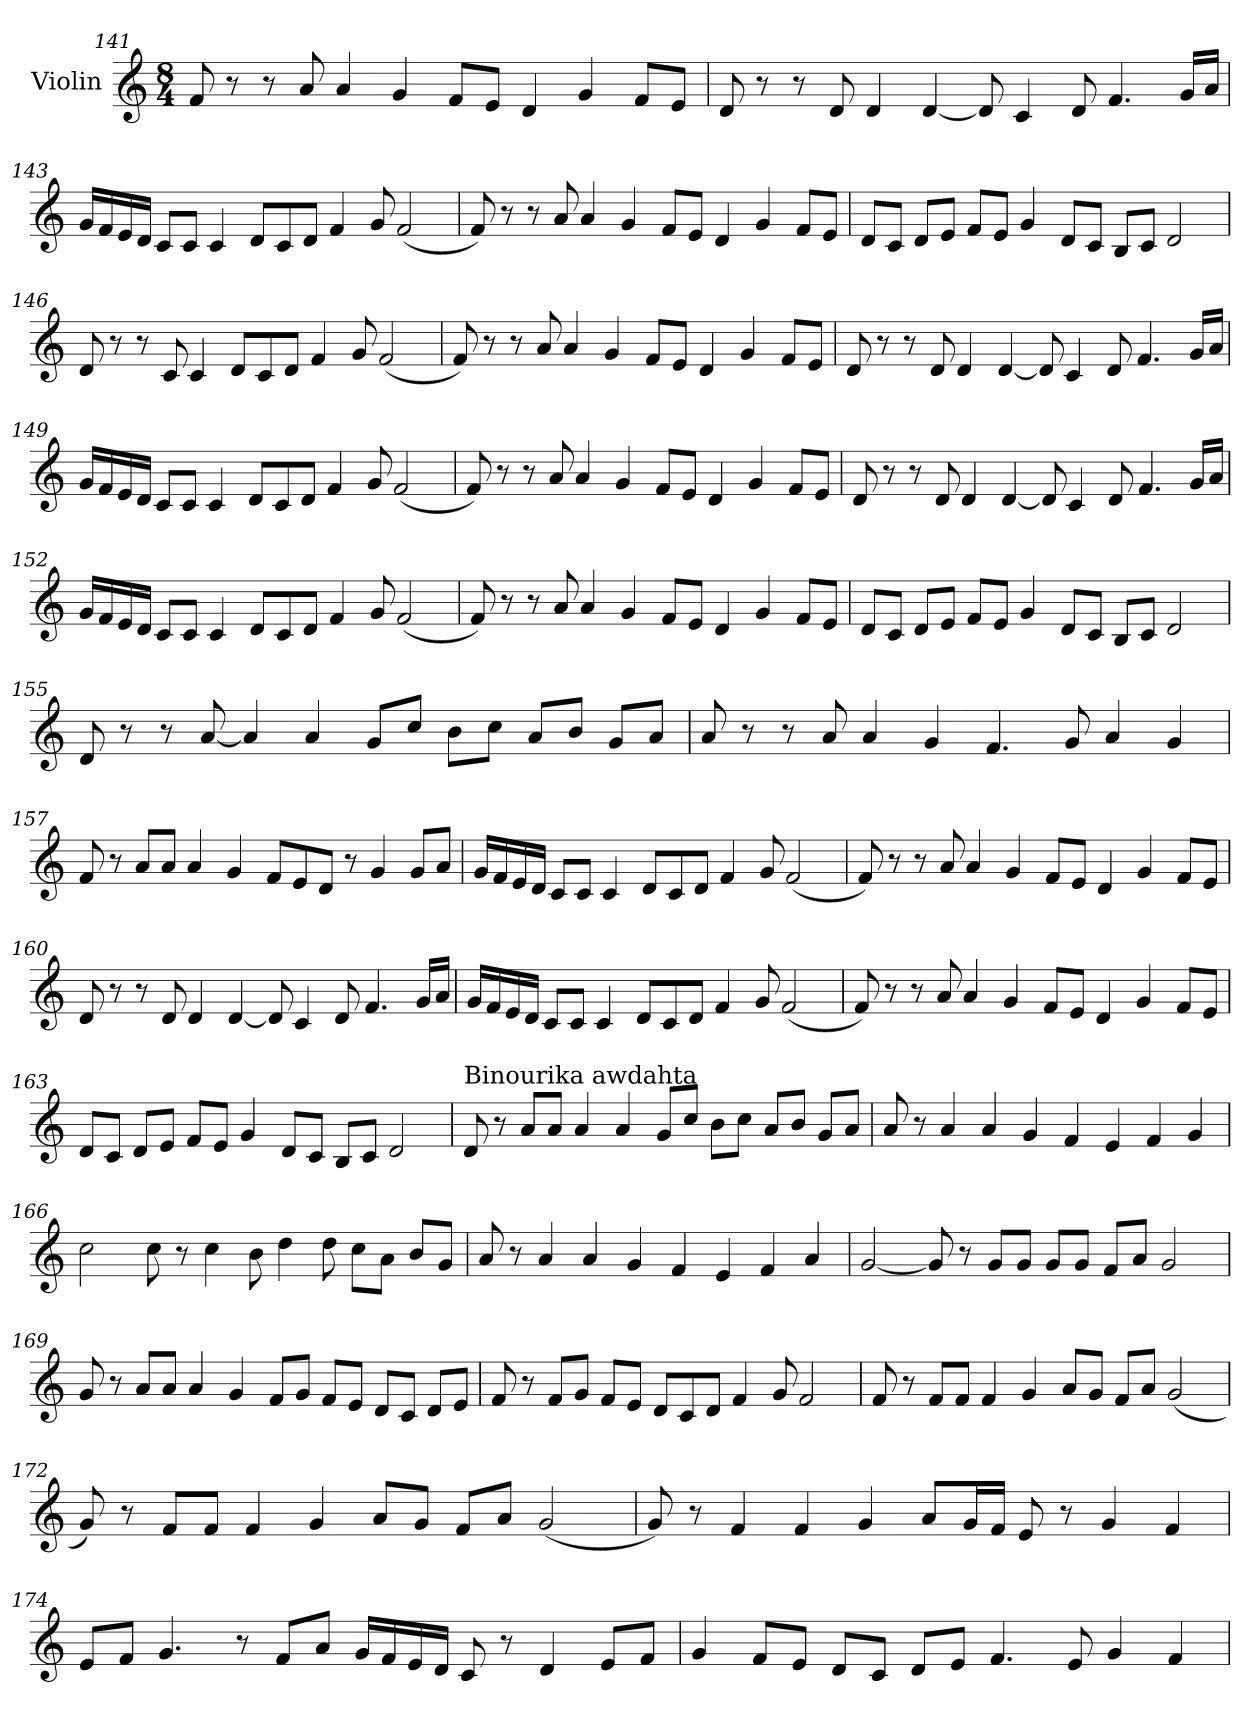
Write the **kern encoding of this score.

**kern
*part1
*staff1
*I"Violin
!!LO:LB:g=z
*clefG2
*k[]
*C:
*M8/4
=141
8f/
8r
8r
8a/
4a/
4g/
8f/L
8e/J
4d/
4g/
8f/L
8e/J
=142
8d/
8r
8r
8d/
4d/
[4d/
8d/]
4c/
8d/
4.f/
16g/LL
16a/JJ
!!LO:LB:g=z
=143
16g/LL
16f/
16e/
16d/JJ
8c/L
8c/J
4c/
8d/L
8c/
8d/J
4f/
8g/
(2f/
=144
8f/)
8r
8r
8a/
4a/
4g/
8f/L
8e/J
4d/
4g/
8f/L
8e/J
!!LO:PB:g=z
=145
8d/L
8c/J
8d/L
8e/J
8f/L
8e/J
4g/
8d/L
8c/J
8B/L
8c/J
2d/
=146
8d/
8r
8r
8c/
4c/
8d/L
8c/
8d/J
4f/
8g/
(2f/
!!LO:LB:g=z
=147
8f/)
8r
8r
8a/
4a/
4g/
8f/L
8e/J
4d/
4g/
8f/L
8e/J
=148
8d/
8r
8r
8d/
4d/
[4d/
8d/]
4c/
8d/
4.f/
16g/LL
16a/JJ
!!LO:LB:g=z
=149
16g/LL
16f/
16e/
16d/JJ
8c/L
8c/J
4c/
8d/L
8c/
8d/J
4f/
8g/
(2f/
=150
8f/)
8r
8r
8a/
4a/
4g/
8f/L
8e/J
4d/
4g/
8f/L
8e/J
!!LO:LB:g=z
=151
8d/
8r
8r
8d/
4d/
[4d/
8d/]
4c/
8d/
4.f/
16g/LL
16a/JJ
=152
16g/LL
16f/
16e/
16d/JJ
8c/L
8c/J
4c/
8d/L
8c/
8d/J
4f/
8g/
(2f/
!!LO:LB:g=z
=153
8f/)
8r
8r
8a/
4a/
4g/
8f/L
8e/J
4d/
4g/
8f/L
8e/J
=154
8d/L
8c/J
8d/L
8e/J
8f/L
8e/J
4g/
8d/L
8c/J
8B/L
8c/J
2d/
!!LO:LB:g=z
=155
8d/
8r
8r
[8a/
4a/]
4a/
8g/L
8cc/J
8b\L
8cc\J
8a/L
8b/J
8g/L
8a/J
=156
8a/
8r
8r
8a/
4a/
4g/
4.f/
8g/
4a/
4g/
!!LO:LB:g=z
=157
8f/
8r
8a/L
8a/J
4a/
4g/
8f/L
8e/
8d/J
8r
4g/
8g/L
8a/J
=158
16g/LL
16f/
16e/
16d/JJ
8c/L
8c/J
4c/
8d/L
8c/
8d/J
4f/
8g/
(2f/
!!LO:LB:g=z
=159
8f/)
8r
8r
8a/
4a/
4g/
8f/L
8e/J
4d/
4g/
8f/L
8e/J
=160
8d/
8r
8r
8d/
4d/
[4d/
8d/]
4c/
8d/
4.f/
16g/LL
16a/JJ
!!LO:PB:g=z
=161
16g/LL
16f/
16e/
16d/JJ
8c/L
8c/J
4c/
8d/L
8c/
8d/J
4f/
8g/
(2f/
=162
8f/)
8r
8r
8a/
4a/
4g/
8f/L
8e/J
4d/
4g/
8f/L
8e/J
!!LO:LB:g=z
=163
8d/L
8c/J
8d/L
8e/J
8f/L
8e/J
4g/
8d/L
8c/J
8B/L
8c/J
2d/
=164
!LO:TX:a:t=Binourika awdahta
8d/
8r
8a/L
8a/J
4a/
4a/
8g/L
8cc/J
8b\L
8cc\J
8a/L
8b/J
8g/L
8a/J
!!LO:LB:g=z
=165
8a/
8r
4a/
4a/
4g/
4f/
4e/
4f/
4g/
=166
2cc\
8cc\
8r
4cc\
8b\
4dd\
8dd\
8cc\L
8a\J
8b/L
8g/J
=167
8a/
8r
4a/
4a/
4g/
4f/
4e/
4f/
4a/
!!LO:LB:g=z
=168
[2g/
8g/]
8r
8g/L
8g/J
8g/L
8g/J
8f/L
8a/J
2g/
=169
8g/
8r
8a/L
8a/J
4a/
4g/
8f/L
8g/J
8f/L
8e/J
8d/L
8c/J
8d/L
8e/J
!!LO:LB:g=z
=170
8f/
8r
8f/L
8g/J
8f/L
8e/J
8d/L
8c/
8d/J
4f/
8g/
2f/
=171
8f/
8r
8f/L
8f/J
4f/
4g/
8a/L
8g/J
8f/L
8a/J
(2g/
!!LO:LB:g=z
=172
8g/)
8r
8f/L
8f/J
4f/
4g/
8a/L
8g/J
8f/L
8a/J
(2g/
=173
8g/)
8r
4f/
4f/
4g/
8a/L
16g/L
16f/JJ
8e/
8r
4g/
4f/
!!LO:LB:g=z
=174
8e/L
8f/J
4.g/
8r
8f/L
8a/J
16g/LL
16f/
16e/
16d/JJ
8c/
8r
4d/
8e/L
8f/J
=175
4g/
8f/L
8e/J
8d/L
8c/J
8d/L
8e/J
4.f/
8e/
4g/
4f/
=
*-
